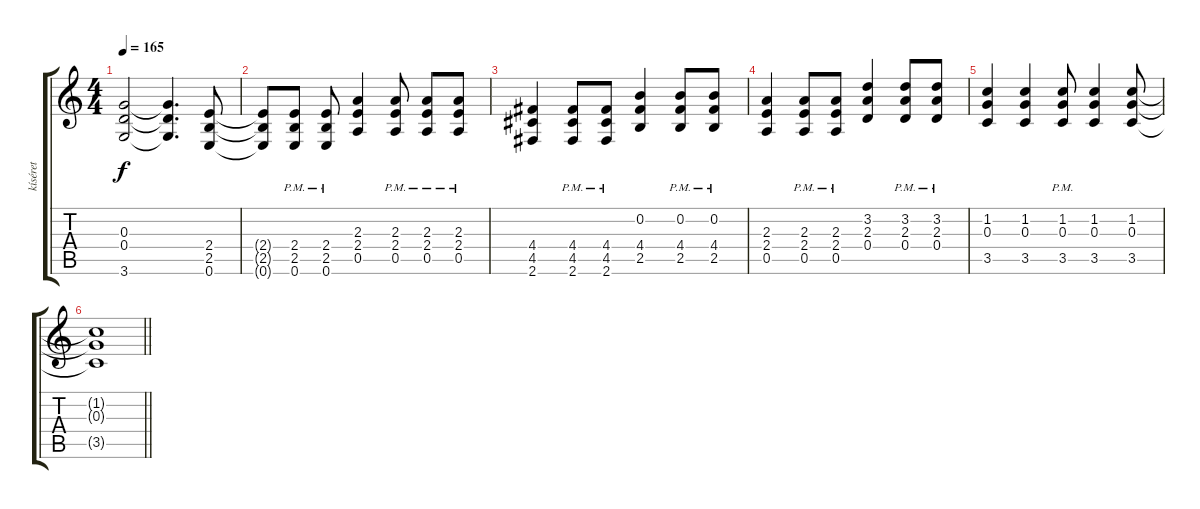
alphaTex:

\track ("kíséret" "kíséret") {instrument distortionguitar}
\staff {score tabs}
\tuning (E4 B3 G3 D3 A2 E2) {hide}
\ts (4 4)
\tempo 165
\clef g2
\ks c
(0.3{t} 0.4{t} 3.6{t}).2{dy f} (0.3{t} 0.4{t} 3.6{t}).4{d} (2.4 2.5 0.6).8 |
(2.4{t} 2.5{t} 0.6{t}).8 (2.4{pm} 2.5{pm} 0.6{pm}).8 (2.4{pm} 2.5{pm} 0.6{pm}).8 (2.3 2.4 0.5).4 (2.3{pm} 2.4{pm} 0.5{pm}).8 (2.3{pm} 2.4{pm} 0.5{pm}).8 (2.3{pm} 2.4{pm} 0.5{pm}).8 |
(4.4 4.5 2.6).4 (4.4{pm} 4.5{pm} 2.6{pm}).8 (4.4{pm} 4.5{pm} 2.6{pm}).8 (0.2 4.4 2.5).4 (0.2{pm} 4.4{pm} 2.5{pm}).8 (0.2{pm} 4.4{pm} 2.5{pm}).8 |
(2.3 2.4 0.5).4 (2.3{pm} 2.4{pm} 0.5{pm}).8 (2.3{pm} 2.4{pm} 0.5{pm}).8 (3.2 2.3 0.4).4 (3.2{pm} 2.3{pm} 0.4{pm}).8 (3.2{pm} 2.3{pm} 0.4{pm}).8 |
(1.2 0.3 3.5).4 (1.2 0.3 3.5).4 (1.2{pm} 0.3{pm} 3.5{pm}).8 (1.2 0.3 3.5).4 (1.2 0.3 3.5).8 |
\barLineRight lightlight
(1.2{t} 0.3{t} 3.5{t}).1
